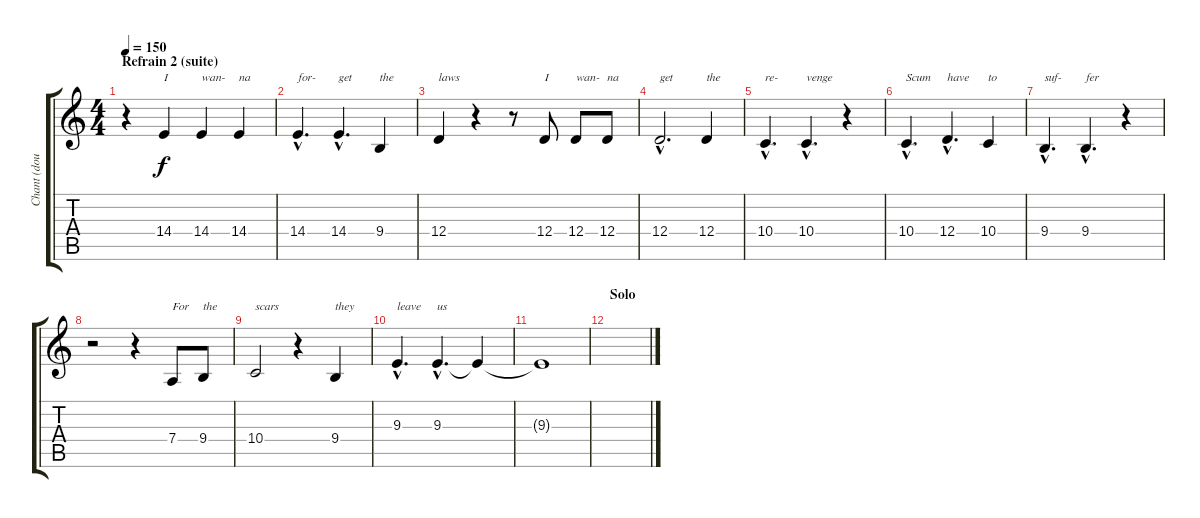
\track ("Chant (doublage)" "Chant (dou") {instrument viola}
\staff {score tabs}
\tuning (E4 B3 G3 D3 A2 E2) {hide}
\ts (4 4)
\section ("" "Refrain 2 (suite)")
\tempo 150
\clef g2
\ks c
r.4{dy f} 14.4.4{txt "I"} 14.4.4{txt "wan-"} 14.4.4{txt "na"} |
14.4{hac}.4{d txt "for-"} 14.4{hac}.4{d txt "get"} 9.4.4{txt "the"} |
12.4.4{txt "laws"} r.4 r.8 12.4.8{txt "I"} 12.4.8{txt "wan-"} 12.4.8{txt "na"} |
12.4{hac}.2{d txt "get"} 12.4.4{txt "the"} |
10.4{hac}.4{d txt "re-"} 10.4{hac}.4{d txt "venge"} r.4 |
10.4{hac}.4{d txt "Scum"} 12.4{hac}.4{d txt "have"} 10.4.4{txt "to"} |
9.4{hac}.4{d txt "suf-"} 9.4{hac}.4{d txt "fer"} r.4 |
r.2 r.4 7.4.8{txt "For"} 9.4.8{txt "the"} |
10.4.2{txt "scars"} r.4 9.4.4{txt "they"} |
9.3{hac}.4{d txt "leave"} 9.3{hac}.4{d txt "us"} 9.3{t}.4 |
9.3{t}.1 |
\section ("" "Solo")
